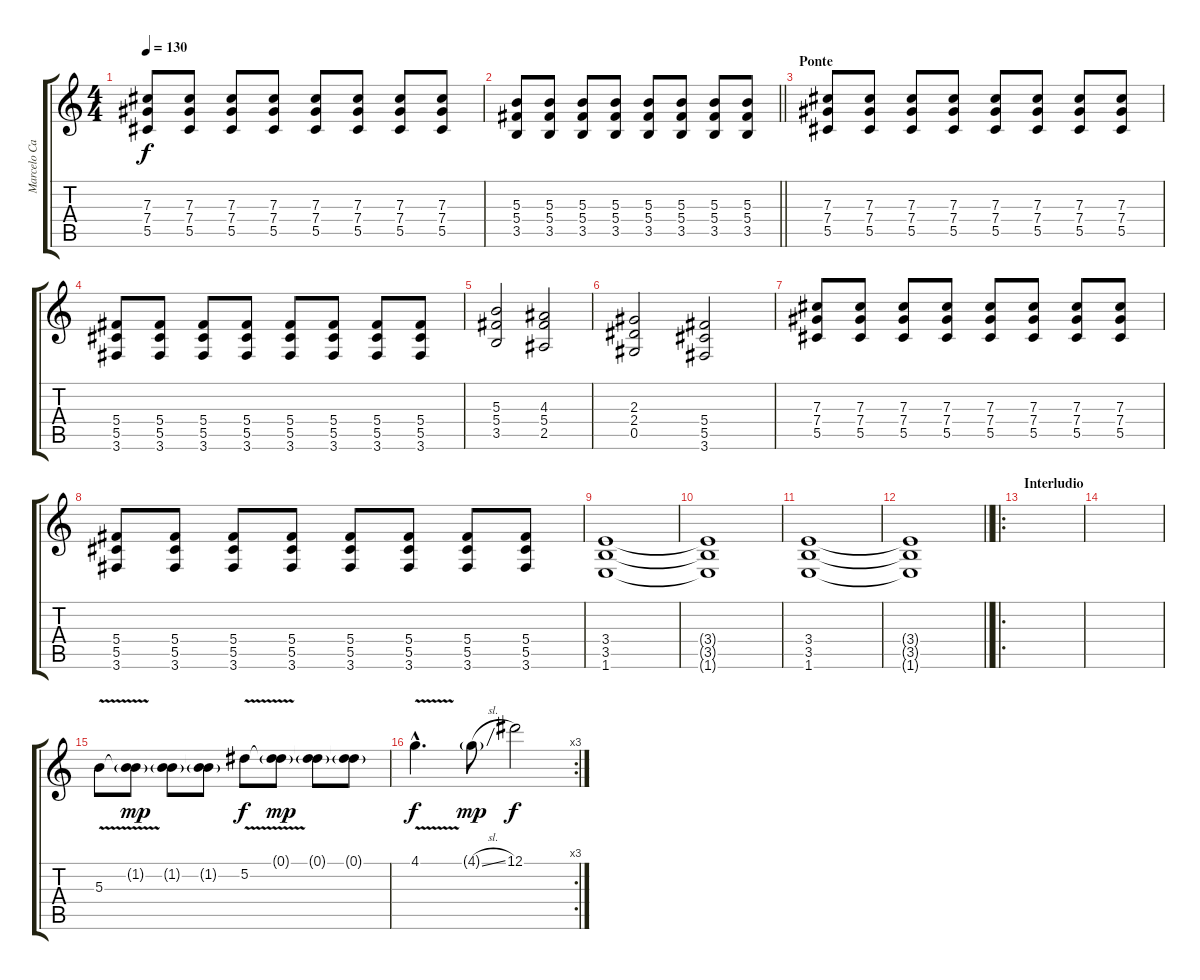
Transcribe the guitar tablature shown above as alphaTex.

\track ("Marcelo Camelo (Guitarra)" "Marcelo Ca") {instrument electricguitarjazz}
\staff {score tabs}
\tuning (Eb4 Bb3 Gb3 Db3 Ab2 Eb2) {hide}
\ts (4 4)
\tempo 130
\clef g2
\ks c
(7.3 7.4 5.5).8{dy f} (7.3 7.4 5.5).8 (7.3 7.4 5.5).8 (7.3 7.4 5.5).8 (7.3 7.4 5.5).8 (7.3 7.4 5.5).8 (7.3 7.4 5.5).8 (7.3 7.4 5.5).8 |
\barLineRight lightlight
(5.3 5.4 3.5).8 (5.3 5.4 3.5).8 (5.3 5.4 3.5).8 (5.3 5.4 3.5).8 (5.3 5.4 3.5).8 (5.3 5.4 3.5).8 (5.3 5.4 3.5).8 (5.3 5.4 3.5).8 |
\section ("" "Ponte")
(7.3 7.4 5.5).8 (7.3 7.4 5.5).8 (7.3 7.4 5.5).8 (7.3 7.4 5.5).8 (7.3 7.4 5.5).8 (7.3 7.4 5.5).8 (7.3 7.4 5.5).8 (7.3 7.4 5.5).8 |
(5.4 5.5 3.6).8 (5.4 5.5 3.6).8 (5.4 5.5 3.6).8 (5.4 5.5 3.6).8 (5.4 5.5 3.6).8 (5.4 5.5 3.6).8 (5.4 5.5 3.6).8 (5.4 5.5 3.6).8 |
(5.3 5.4 3.5).2 (4.3 5.4 2.5).2 |
(2.3 2.4 0.5).2 (5.4 5.5 3.6).2 |
(7.3 7.4 5.5).8 (7.3 7.4 5.5).8 (7.3 7.4 5.5).8 (7.3 7.4 5.5).8 (7.3 7.4 5.5).8 (7.3 7.4 5.5).8 (7.3 7.4 5.5).8 (7.3 7.4 5.5).8 |
(5.4 5.5 3.6).8 (5.4 5.5 3.6).8 (5.4 5.5 3.6).8 (5.4 5.5 3.6).8 (5.4 5.5 3.6).8 (5.4 5.5 3.6).8 (5.4 5.5 3.6).8 (5.4 5.5 3.6).8 |
(3.4 3.5 1.6).1 |
(3.4{t} 3.5{t} 1.6{t}).1 |
(3.4 3.5 1.6).1 |
\barLineRight lightlight
(3.4{t} 3.5{t} 1.6{t}).1 |
\ro
\section ("" "Interludio")
|
|
5.3{v}.8 (1.2{g} 5.3{t}).8{dy mp} (1.2{g} 5.3{t}).8 (1.2{g} 5.3{t}).8 5.2{v}.8{dy f} (0.1{g} 5.2{t}).8{dy mp} (0.1{g} 5.2{t}).8 (0.1{g} 5.2{t}).8 |
\rc 3
4.1{v hac}.4{d dy f} 4.1{sl g}.8{dy mp} 12.1.2{dy f}
